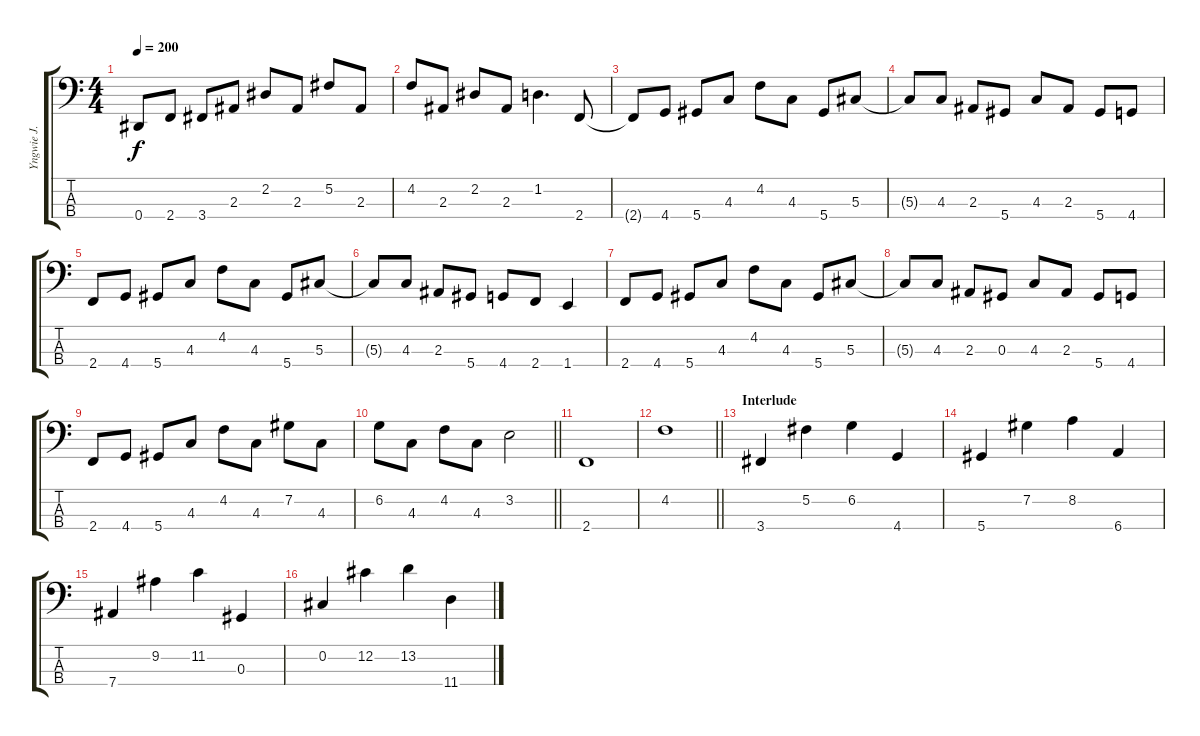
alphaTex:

\track ("Yngwie J. Malmsteen" "Yngwie J. ") {instrument electricbassfinger}
\staff {score tabs}
\tuning (Gb2 Db2 Ab1 Eb1) {hide}
\ts (4 4)
\tempo 200
\clef f4
\ks c
0.4.8{dy f} 2.4.8 3.4.8 2.3.8 2.2.8 2.3.8 5.2.8 2.3.8 |
4.2.8 2.3.8 2.2.8 2.3.8 1.2.4{d} 2.4.8 |
2.4{t}.8 4.4.8 5.4.8 4.3.8 4.2.8 4.3.8 5.4.8 5.3.8 |
5.3{t}.8 4.3.8 2.3.8 5.4.8 4.3.8 2.3.8 5.4.8 4.4.8 |
2.4.8 4.4.8 5.4.8 4.3.8 4.2.8 4.3.8 5.4.8 5.3.8 |
5.3{t}.8 4.3.8 2.3.8 5.4.8 4.4.8 2.4.8 1.4.4 |
2.4.8 4.4.8 5.4.8 4.3.8 4.2.8 4.3.8 5.4.8 5.3.8 |
5.3{t}.8 4.3.8 2.3.8 0.3.8 4.3.8 2.3.8 5.4.8 4.4.8 |
2.4.8 4.4.8 5.4.8 4.3.8 4.2.8 4.3.8 7.2.8 4.3.8 |
\barLineRight lightlight
6.2.8 4.3.8 4.2.8 4.3.8 3.2.2 |
2.4.1 |
\barLineRight lightlight
4.2.1 |
\section ("" "Interlude")
3.4.4 5.2.4 6.2.4 4.4.4 |
5.4.4 7.2.4 8.2.4 6.4.4 |
7.4.4 9.2.4 11.2.4 0.3.4 |
0.2.4 12.2.4 13.2.4 11.4.4
